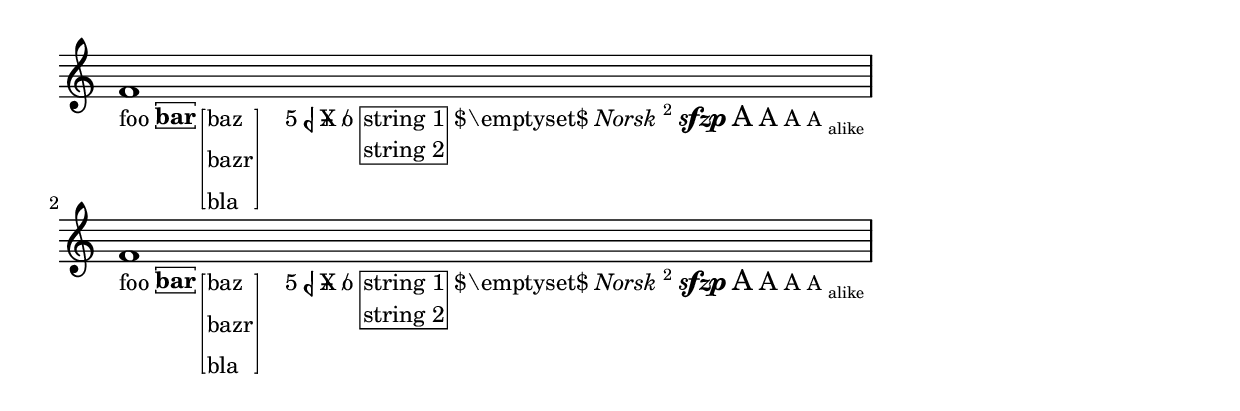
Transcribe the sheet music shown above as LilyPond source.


\header {

    texidoc = "There is a Scheme macro @code{markup} to produce markup
    texts using a similar syntax as @code{\\markup}."

    }
\version "2.3.4"
\score {
     {
        \fatText
        f'1-\markup {
            foo
            \raise #0.2 \hbracket \bold bar
            \override #'(baseline-skip . 4)

            \bracket \column < baz bazr bla >
            \hspace #2.0
            \override #'(font-family . music) {
                \lookup #"noteheads-0"
                \char #53
            }
            \musicglyph #"accidentals--1"
            \combine "X" "+"   
            \combine "o" "/"
            \box \column < { "string 1" } { "string 2" } >
            "$\\emptyset$"
            \italic Norsk
            \super "2"
            \dynamic sfzp
            \huge { "A" \smaller "A" \smaller \smaller "A"
                    \smaller \smaller \smaller "A" }
            \sub "alike"
        }	
        \break
        f'1-#(markup* 
              "foo"
              #:raise 0.2 #:hbracket #:bold "bar"
              #:override '(baseline-skip . 4) 
              #:bracket #:column ( "baz" "bazr" "bla" )
              #:hspace 2.0
              #:override '(font-family . music) #:line (#:lookup "noteheads-0" 
                                                        #:char 53)
              #:musicglyph "accidentals--1"
              #:combine "X" "+"   
              #:combine "o" "/"
              #:box #:column ("string 1" "string 2")
              "$\\emptyset$"
              #:italic "Norsk"
              #:super "2"
              #:dynamic "sfzp"
              #:huge #:line ("A" #:smaller "A" #:smaller #:smaller "A" 
                             #:smaller #:smaller #:smaller "A")
              #:sub "alike")
    }
    \paper { 
        raggedright = ##t
        indent = #0
        \context {
            \Staff
            \remove Time_signature_engraver 
        }
    }
}
